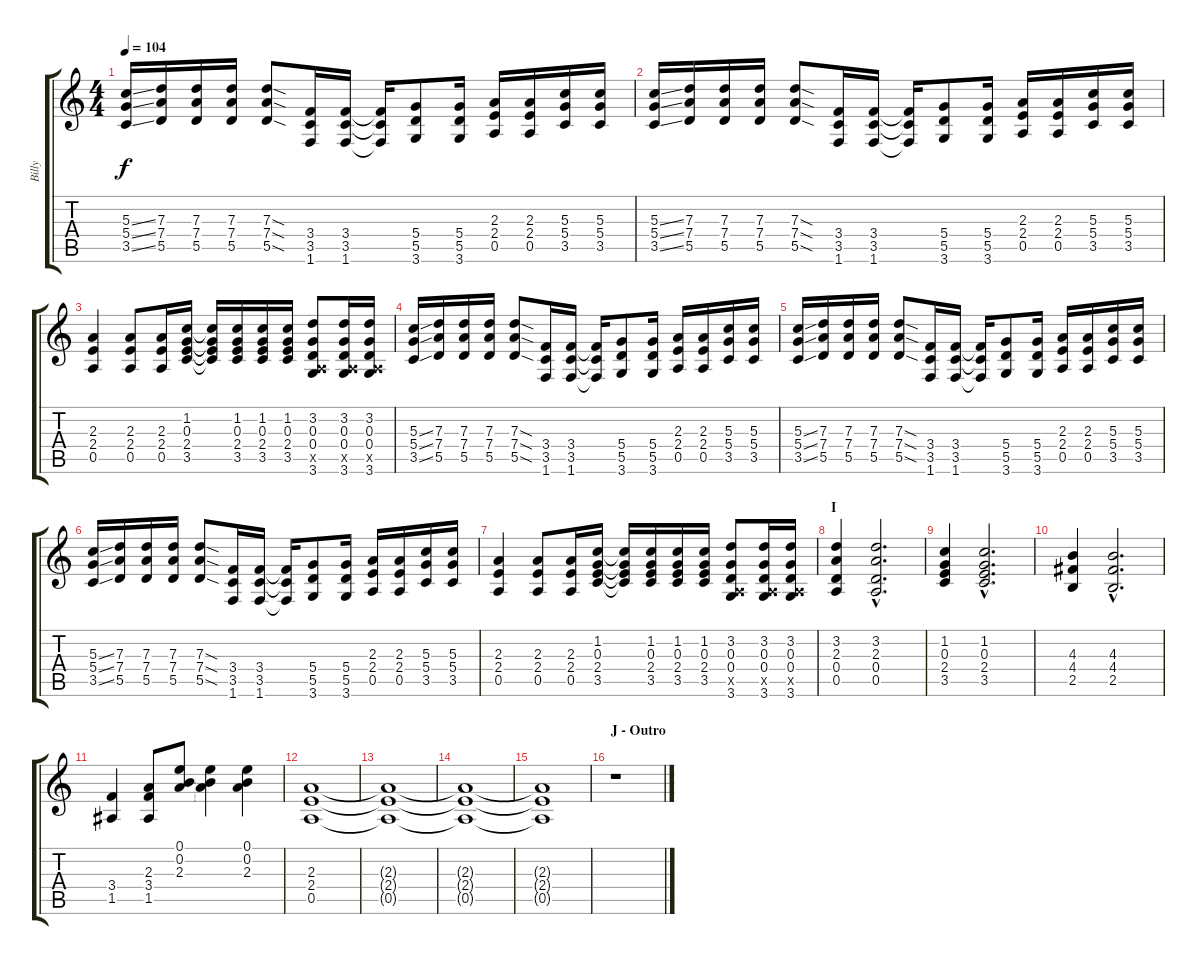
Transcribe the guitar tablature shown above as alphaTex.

\track ("Billy" "Billy") {instrument overdrivenguitar}
\staff {score tabs}
\tuning (E4 B3 G3 D3 A2 E2) {hide}
\ts (4 4)
\tempo 104
\clef g2
\ks c
(5.3{ss} 5.4{ss} 3.5{ss}).16{dy f} (7.3 7.4 5.5).16 (7.3 7.4 5.5).16 (7.3 7.4 5.5).16 (7.3{sod} 7.4{sod} 5.5{sod}).8 (3.4 3.5 1.6).16 (3.4 3.5 1.6).16 (3.4{t} 3.5{t} 1.6{t}).16 (5.4 5.5 3.6).8 (5.4 5.5 3.6).16 (2.3 2.4 0.5).16 (2.3 2.4 0.5).16 (5.3 5.4 3.5).16 (5.3 5.4 3.5).16 |
(5.3{ss} 5.4{ss} 3.5{ss}).16 (7.3 7.4 5.5).16 (7.3 7.4 5.5).16 (7.3 7.4 5.5).16 (7.3{sod} 7.4{sod} 5.5{sod}).8 (3.4 3.5 1.6).16 (3.4 3.5 1.6).16 (3.4{t} 3.5{t} 1.6{t}).16 (5.4 5.5 3.6).8 (5.4 5.5 3.6).16 (2.3 2.4 0.5).16 (2.3 2.4 0.5).16 (5.3 5.4 3.5).16 (5.3 5.4 3.5).16 |
(2.3 2.4 0.5).4 (2.3 2.4 0.5).8 (2.3 2.4 0.5).16 (1.2 0.3 2.4 3.5).16 (1.2{t} 0.3{t} 2.4{t} 3.5{t}).16 (1.2 0.3 2.4 3.5).16 (1.2 0.3 2.4 3.5).16 (1.2 0.3 2.4 3.5).16 (3.2 0.3 0.4 0.5{x} 3.6).8 (3.2 0.3 0.4 0.5{x} 3.6).16 (3.2 0.3 0.4 0.5{x} 3.6).16 |
(5.3{ss} 5.4{ss} 3.5{ss}).16 (7.3 7.4 5.5).16 (7.3 7.4 5.5).16 (7.3 7.4 5.5).16 (7.3{sod} 7.4{sod} 5.5{sod}).8 (3.4 3.5 1.6).16 (3.4 3.5 1.6).16 (3.4{t} 3.5{t} 1.6{t}).16 (5.4 5.5 3.6).8 (5.4 5.5 3.6).16 (2.3 2.4 0.5).16 (2.3 2.4 0.5).16 (5.3 5.4 3.5).16 (5.3 5.4 3.5).16 |
(5.3{ss} 5.4{ss} 3.5{ss}).16 (7.3 7.4 5.5).16 (7.3 7.4 5.5).16 (7.3 7.4 5.5).16 (7.3{sod} 7.4{sod} 5.5{sod}).8 (3.4 3.5 1.6).16 (3.4 3.5 1.6).16 (3.4{t} 3.5{t} 1.6{t}).16 (5.4 5.5 3.6).8 (5.4 5.5 3.6).16 (2.3 2.4 0.5).16 (2.3 2.4 0.5).16 (5.3 5.4 3.5).16 (5.3 5.4 3.5).16 |
(5.3{ss} 5.4{ss} 3.5{ss}).16 (7.3 7.4 5.5).16 (7.3 7.4 5.5).16 (7.3 7.4 5.5).16 (7.3{sod} 7.4{sod} 5.5{sod}).8 (3.4 3.5 1.6).16 (3.4 3.5 1.6).16 (3.4{t} 3.5{t} 1.6{t}).16 (5.4 5.5 3.6).8 (5.4 5.5 3.6).16 (2.3 2.4 0.5).16 (2.3 2.4 0.5).16 (5.3 5.4 3.5).16 (5.3 5.4 3.5).16 |
(2.3 2.4 0.5).4 (2.3 2.4 0.5).8 (2.3 2.4 0.5).16 (1.2 0.3 2.4 3.5).16 (1.2{t} 0.3{t} 2.4{t} 3.5{t}).16 (1.2 0.3 2.4 3.5).16 (1.2 0.3 2.4 3.5).16 (1.2 0.3 2.4 3.5).16 (3.2 0.3 0.4 0.5{x} 3.6).8 (3.2 0.3 0.4 0.5{x} 3.6).16 (3.2 0.3 0.4 0.5{x} 3.6).16 |
\section ("" "I")
(3.2 2.3 0.4 0.5).4 (3.2{hac} 2.3{hac} 0.4{hac} 0.5{hac}).2{d} |
(1.2 0.3 2.4 3.5).4 (1.2{hac} 0.3{hac} 2.4{hac} 3.5{hac}).2{d} |
(4.3 4.4 2.5).4 (4.3{hac} 4.4{hac} 2.5{hac}).2{d} |
(3.4 1.5).4 (2.3 3.4 1.5).8 (0.1 0.2 2.3).8 (0.1{t} 0.2{t} 2.3{t}).4 (0.1 0.2 2.3).4 |
(2.3 2.4 0.5).1 |
(2.3{t} 2.4{t} 0.5{t}).1 |
(2.3{t} 2.4{t} 0.5{t}).1 |
(2.3{t} 2.4{t} 0.5{t}).1 |
\section ("" "J - Outro")
r.1
